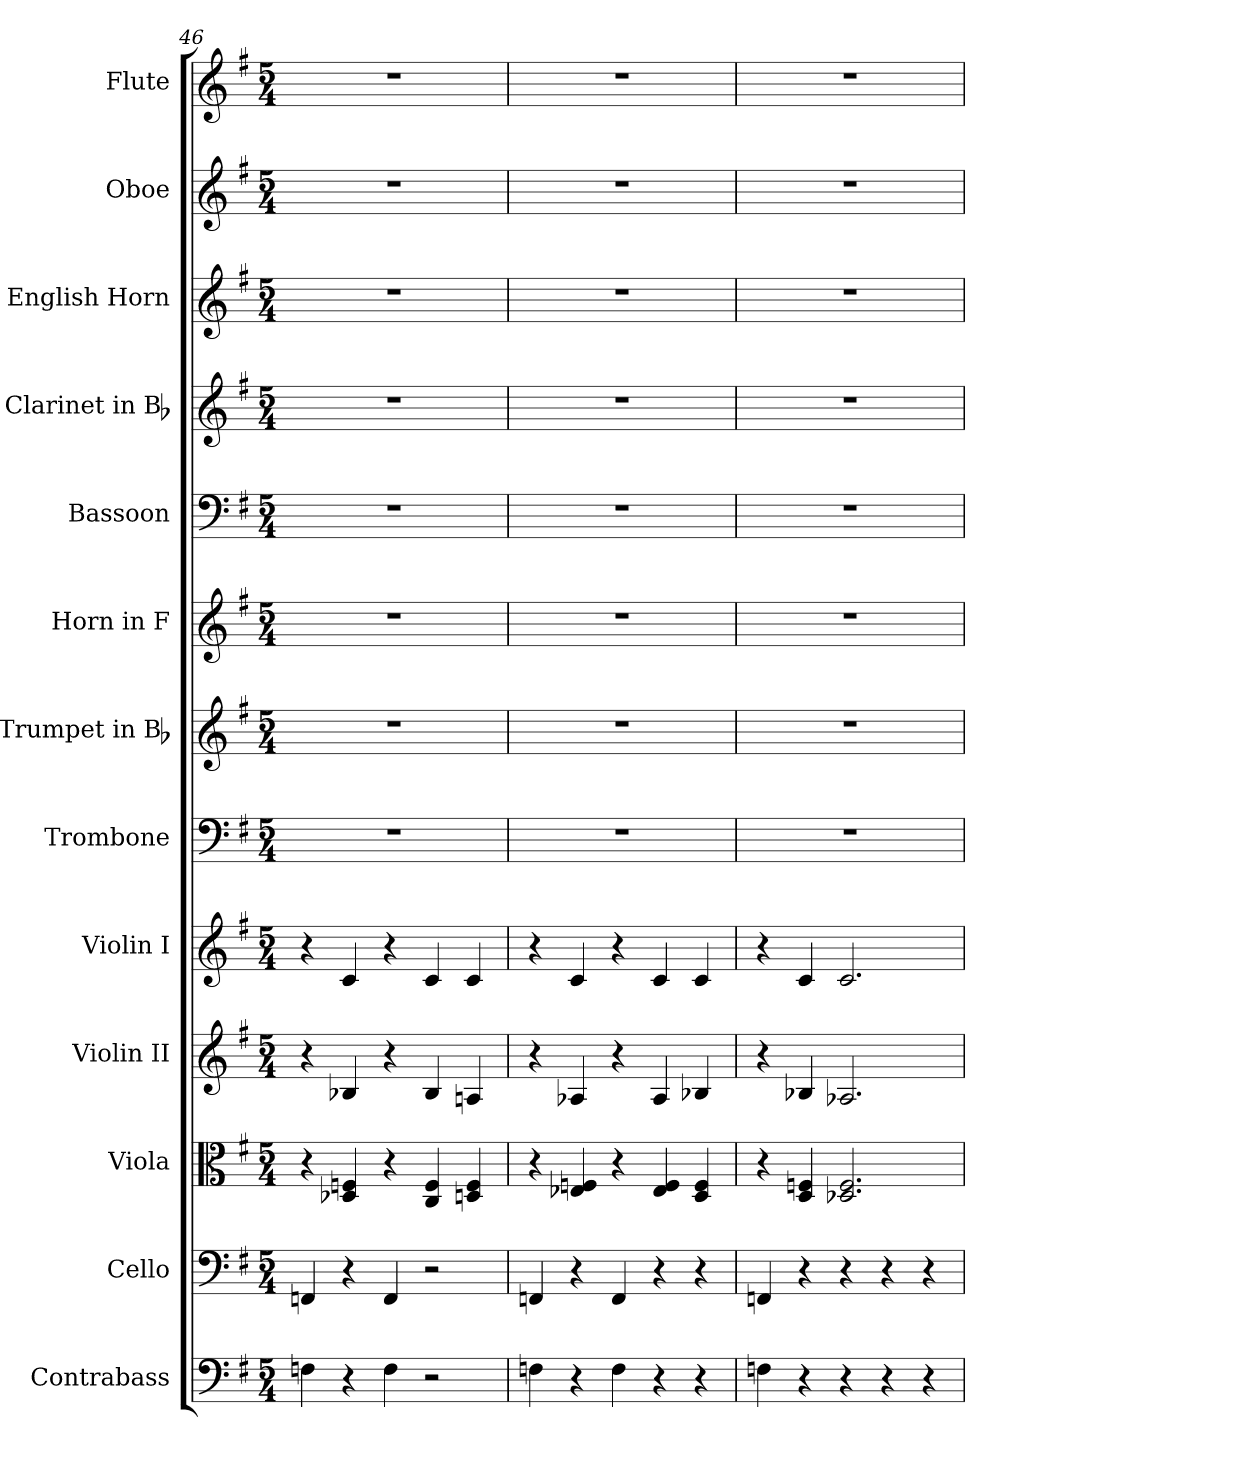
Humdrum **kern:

**kern	**kern	**kern	**kern	**kern	**kern	**kern	**kern	**kern	**kern	**kern	**kern	**kern
*part13	*part12	*part11	*part10	*part9	*part8	*part7	*part6	*part5	*part4	*part3	*part2	*part1
*staff13	*staff12	*staff11	*staff10	*staff9	*staff8	*staff7	*staff6	*staff5	*staff4	*staff3	*staff2	*staff1
*I"Contrabass	*I"Cello	*I"Viola	*I"Violin II	*I"Violin I	*I"Trombone	*I"Trumpet in Bb	*I"Horn in F	*I"Bassoon	*I"Clarinet in Bb	*I"English Horn	*I"Oboe	*I"Flute
*I'Cb.	*	*I'Vla.	*I'Vln. II	*I'Vln. I	*I'Tbn.	*	*I'Hn.	*I'Bsn.	*	*I'E. Hn.	*I'Ob.	*I'Fl.
*clefF4	*clefF4	*clefC3	*clefG2	*clefG2	*clefF4	*clefG2	*clefG2	*clefF4	*clefG2	*clefG2	*clefG2	*clefG2
*ITrd7c12	*	*	*	*	*	*	*	*	*	*	*	*
*k[f#]	*k[f#]	*k[f#]	*k[f#]	*k[f#]	*k[f#]	*k[f#]	*k[f#]	*k[f#]	*k[f#]	*k[f#]	*k[f#]	*k[f#]
*G:	*G:	*G:	*G:	*G:	*G:	*G:	*G:	*G:	*G:	*G:	*G:	*G:
*M5/4	*M5/4	*M5/4	*M5/4	*M5/4	*M5/4	*M5/4	*M5/4	*M5/4	*M5/4	*M5/4	*M5/4	*M5/4
=46	=46	=46	=46	=46	=46	=46	=46	=46	=46	=46	=46	=46
4FFn\	4FFn/	4r	4r	4r	4%5r	4%5r	4%5r	4%5r	4%5r	4%5r	4%5r	4%5r
4r	4r	4D-X/ 4Fn/	4B-X/	4c/	.	.	.	.	.	.	.	.
4FF\	4FF/	4r	4r	4r	.	.	.	.	.	.	.	.
2r	2r	4C/ 4F/	4B-/	4c/	.	.	.	.	.	.	.	.
.	.	4Dn/ 4F/	4An/	4c/	.	.	.	.	.	.	.	.
=47	=47	=47	=47	=47	=47	=47	=47	=47	=47	=47	=47	=47
4FFn\	4FFn/	4r	4r	4r	4%5r	4%5r	4%5r	4%5r	4%5r	4%5r	4%5r	4%5r
4r	4r	4E-X/ 4Fn/	4A-X/	4c/	.	.	.	.	.	.	.	.
4FF\	4FF/	4r	4r	4r	.	.	.	.	.	.	.	.
4r	4r	4E-/ 4F/	4A-/	4c/	.	.	.	.	.	.	.	.
4r	4r	4D/ 4F/	4B-X/	4c/	.	.	.	.	.	.	.	.
!!LO:LB:g=z
=48	=48	=48	=48	=48	=48	=48	=48	=48	=48	=48	=48	=48
4FFn\	4FFn/	4r	4r	4r	4%5r	4%5r	4%5r	4%5r	4%5r	4%5r	4%5r	4%5r
4r	4r	4D/ 4Fn/	4B-X/	4c/	.	.	.	.	.	.	.	.
4r	4r	2.D-X/ 2.F/	2.A-X/	2.c/	.	.	.	.	.	.	.	.
4r	4r	.	.	.	.	.	.	.	.	.	.	.
4r	4r	.	.	.	.	.	.	.	.	.	.	.
=	=	=	=	=	=	=	=	=	=	=	=	=
*-	*-	*-	*-	*-	*-	*-	*-	*-	*-	*-	*-	*-
